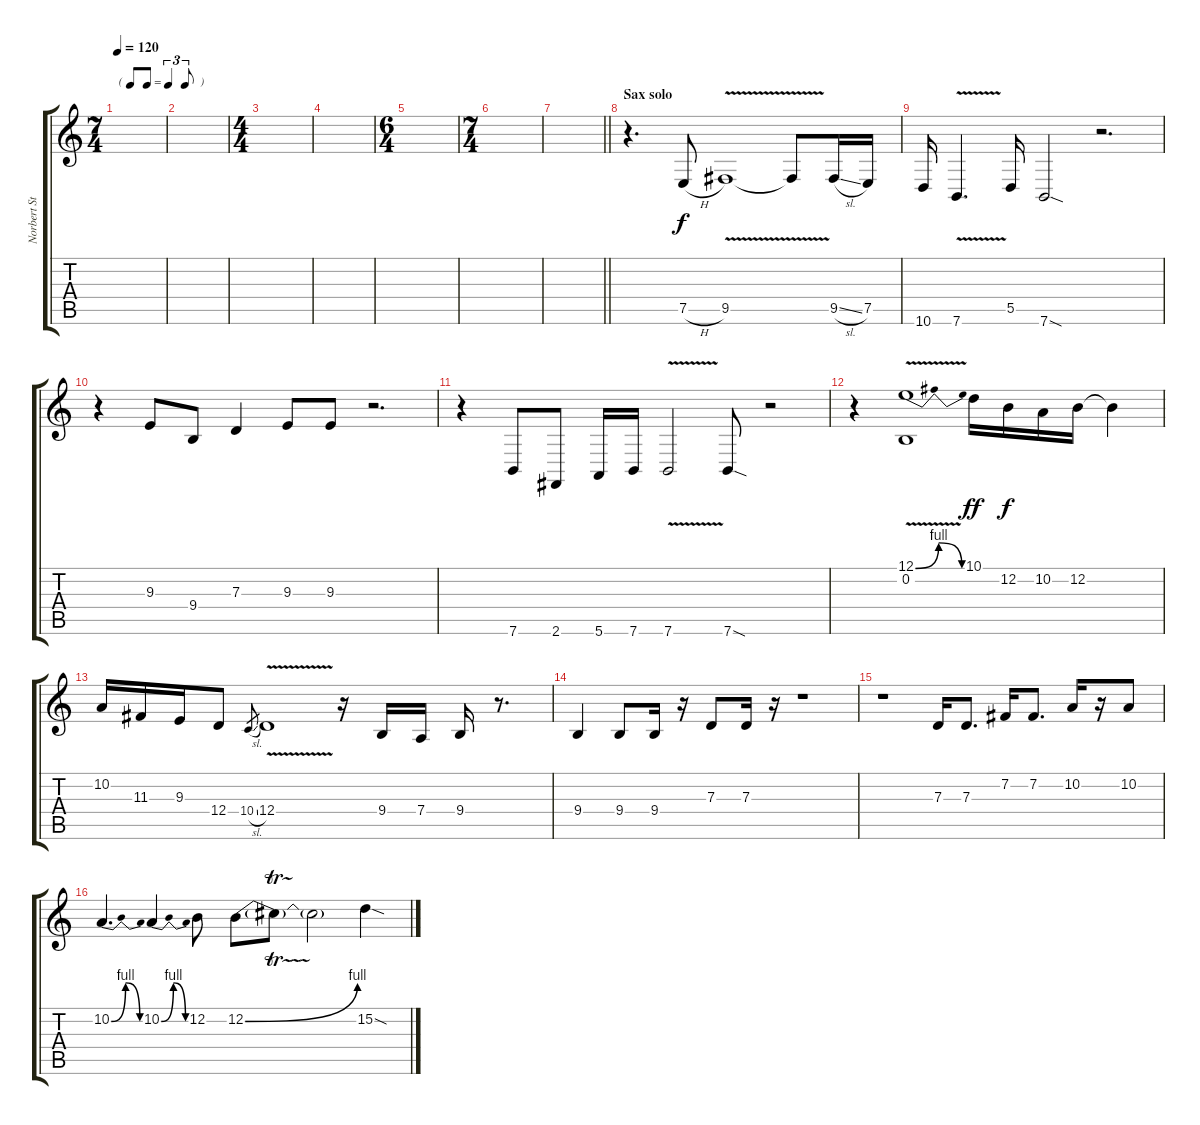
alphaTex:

\track ("Norbert Stachel Sax" "Norbert St") {instrument tenorsax}
\staff {score tabs}
\tuning (E4 B3 G3 D3 A2 E2) {hide}
\ts (7 4)
\tf triplet8th
\tempo 120
\clef g2
\ks c
|
|
\ts (4 4)
|
|
\ts (6 4)
|
\ts (7 4)
|
\barLineRight lightlight
|
\section ("" "Sax solo")
r.4{d} 7.5{h}.8 9.5{v}.1 9.5{t}.8 9.5{sl}.16 7.5.16 |
10.6.16 7.6{v}.4{d} 5.5.16 7.6{sod}.2 r.2{d} |
r.4 9.3.8 9.4.8 7.3.4 9.3.8 9.3.8 r.2{d} |
r.4 7.6.8 2.6.8 5.6.16 7.6.16 7.6{v}.2 7.6{sod}.8 r.2 |
r.4 (12.1{be (bendrelease 0 0 15 4 55 4 60 0) v} 0.2).1 10.1.16{dy ff} 12.2.16{dy f} 10.2.16 12.2.16 12.2{t}.4 |
10.2.16 11.3.16 9.3.16 12.4.8 10.4{sl}.8{gr} 12.4{v}.1 r.16 9.4.16 7.4.16 9.4.16 r.8{d} |
9.4.4 9.4.8 9.4.16 r.16 7.3.8 7.3.16 r.16 r.1 |
r.1 7.3.16 7.3.8{d} 7.2.16 7.2.8{d} 10.2.16 r.16 10.2.8 |
10.2{be (bendrelease 0 0 15 4 50 4 60 0)}.4{d} 10.2{be (bendrelease 0 0 15 4 58 4 60 0)}.4 12.2.8 12.2{be (bend 0 0 60 4)}.8 12.2{tr (15 32) t}.8 12.2{t}.2 15.2{sod}.4
